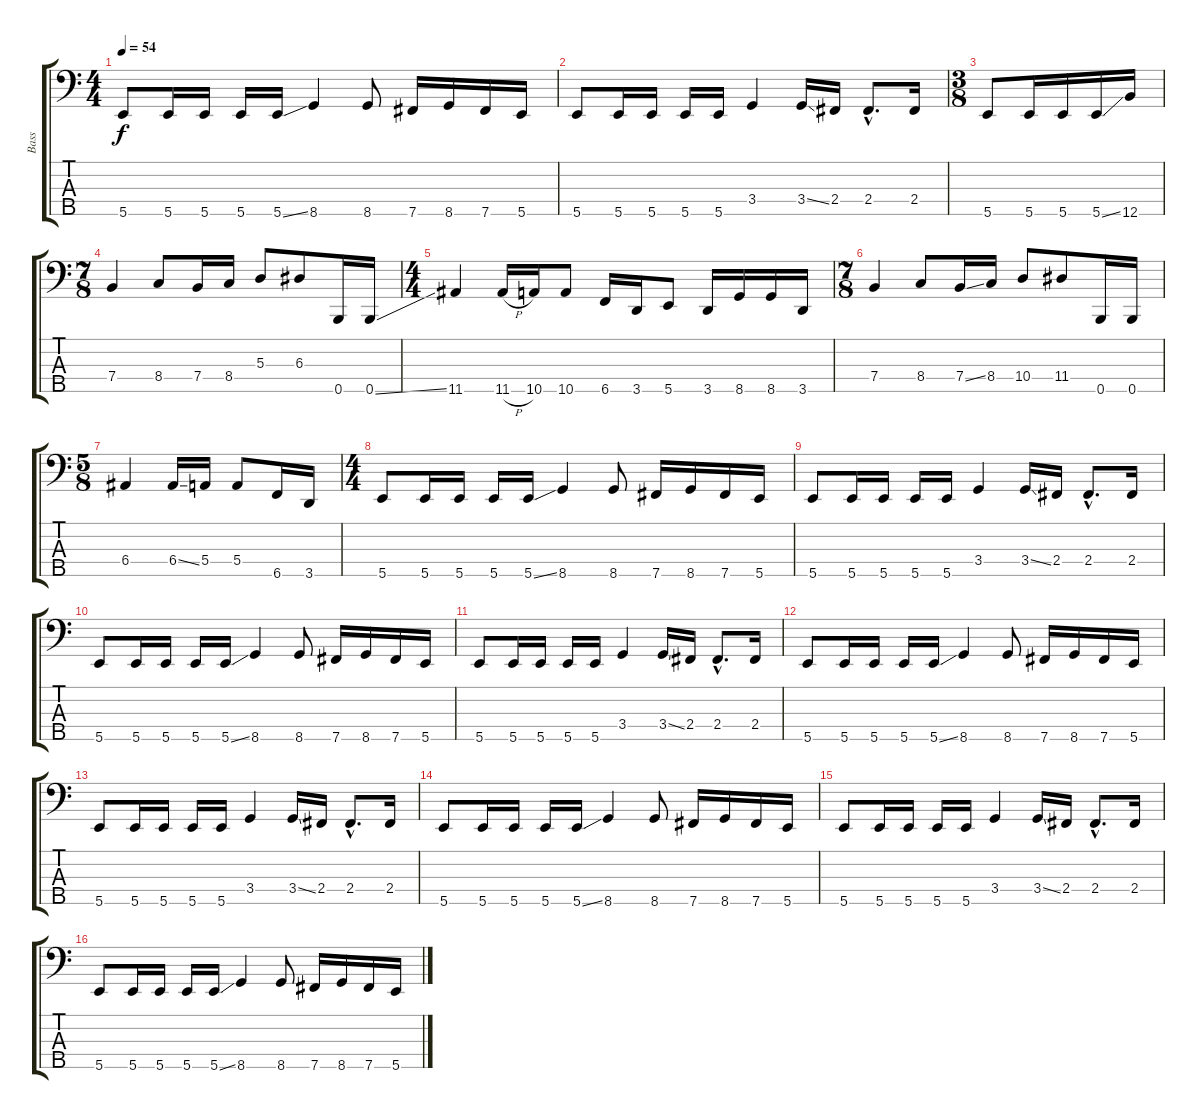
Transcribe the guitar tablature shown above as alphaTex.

\track ("Bass" "Bass") {instrument electricbasspick}
\staff {score tabs}
\tuning (G2 D2 A1 E1 B0) {hide}
\ts (4 4)
\tempo 54
\clef f4
\ks c
5.5.8{dy f} 5.5.16 5.5.16 5.5.16 5.5{ss}.16 8.5.4 8.5.8 7.5.16 8.5.16 7.5.16 5.5.16 |
5.5.8 5.5.16 5.5.16 5.5.16 5.5.16 3.4.4 3.4{ss}.16 2.4.16 2.4{hac}.8{d} 2.4.16 |
\ts (3 8)
5.5.8 5.5.16 5.5.16 5.5{ss}.16 12.5.16 |
\ts (7 8)
7.4.4 8.4.8 7.4.16 8.4.16 5.3.8 6.3.8 0.5.16 0.5{ss}.16 |
\ts (4 4)
11.5.4 11.5{h}.16 10.5.16 10.5.8 6.5.16 3.5.16 5.5.8 3.5.16 8.5.16 8.5.16 3.5.16 |
\ts (7 8)
7.4.4 8.4.8 7.4{ss}.16 8.4.16 10.4.8 11.4.8 0.5.16 0.5.16 |
\ts (5 8)
6.4.4 6.4{ss}.16 5.4.16 5.4.8 6.5.16 3.5.16 |
\ts (4 4)
5.5.8 5.5.16 5.5.16 5.5.16 5.5{ss}.16 8.5.4 8.5.8 7.5.16 8.5.16 7.5.16 5.5.16 |
5.5.8 5.5.16 5.5.16 5.5.16 5.5.16 3.4.4 3.4{ss}.16 2.4.16 2.4{hac}.8{d} 2.4.16 |
5.5.8 5.5.16 5.5.16 5.5.16 5.5{ss}.16 8.5.4 8.5.8 7.5.16 8.5.16 7.5.16 5.5.16 |
5.5.8 5.5.16 5.5.16 5.5.16 5.5.16 3.4.4 3.4{ss}.16 2.4.16 2.4{hac}.8{d} 2.4.16 |
5.5.8 5.5.16 5.5.16 5.5.16 5.5{ss}.16 8.5.4 8.5.8 7.5.16 8.5.16 7.5.16 5.5.16 |
5.5.8 5.5.16 5.5.16 5.5.16 5.5.16 3.4.4 3.4{ss}.16 2.4.16 2.4{hac}.8{d} 2.4.16 |
5.5.8 5.5.16 5.5.16 5.5.16 5.5{ss}.16 8.5.4 8.5.8 7.5.16 8.5.16 7.5.16 5.5.16 |
5.5.8 5.5.16 5.5.16 5.5.16 5.5.16 3.4.4 3.4{ss}.16 2.4.16 2.4{hac}.8{d} 2.4.16 |
5.5.8 5.5.16 5.5.16 5.5.16 5.5{ss}.16 8.5.4 8.5.8 7.5.16 8.5.16 7.5.16 5.5.16
